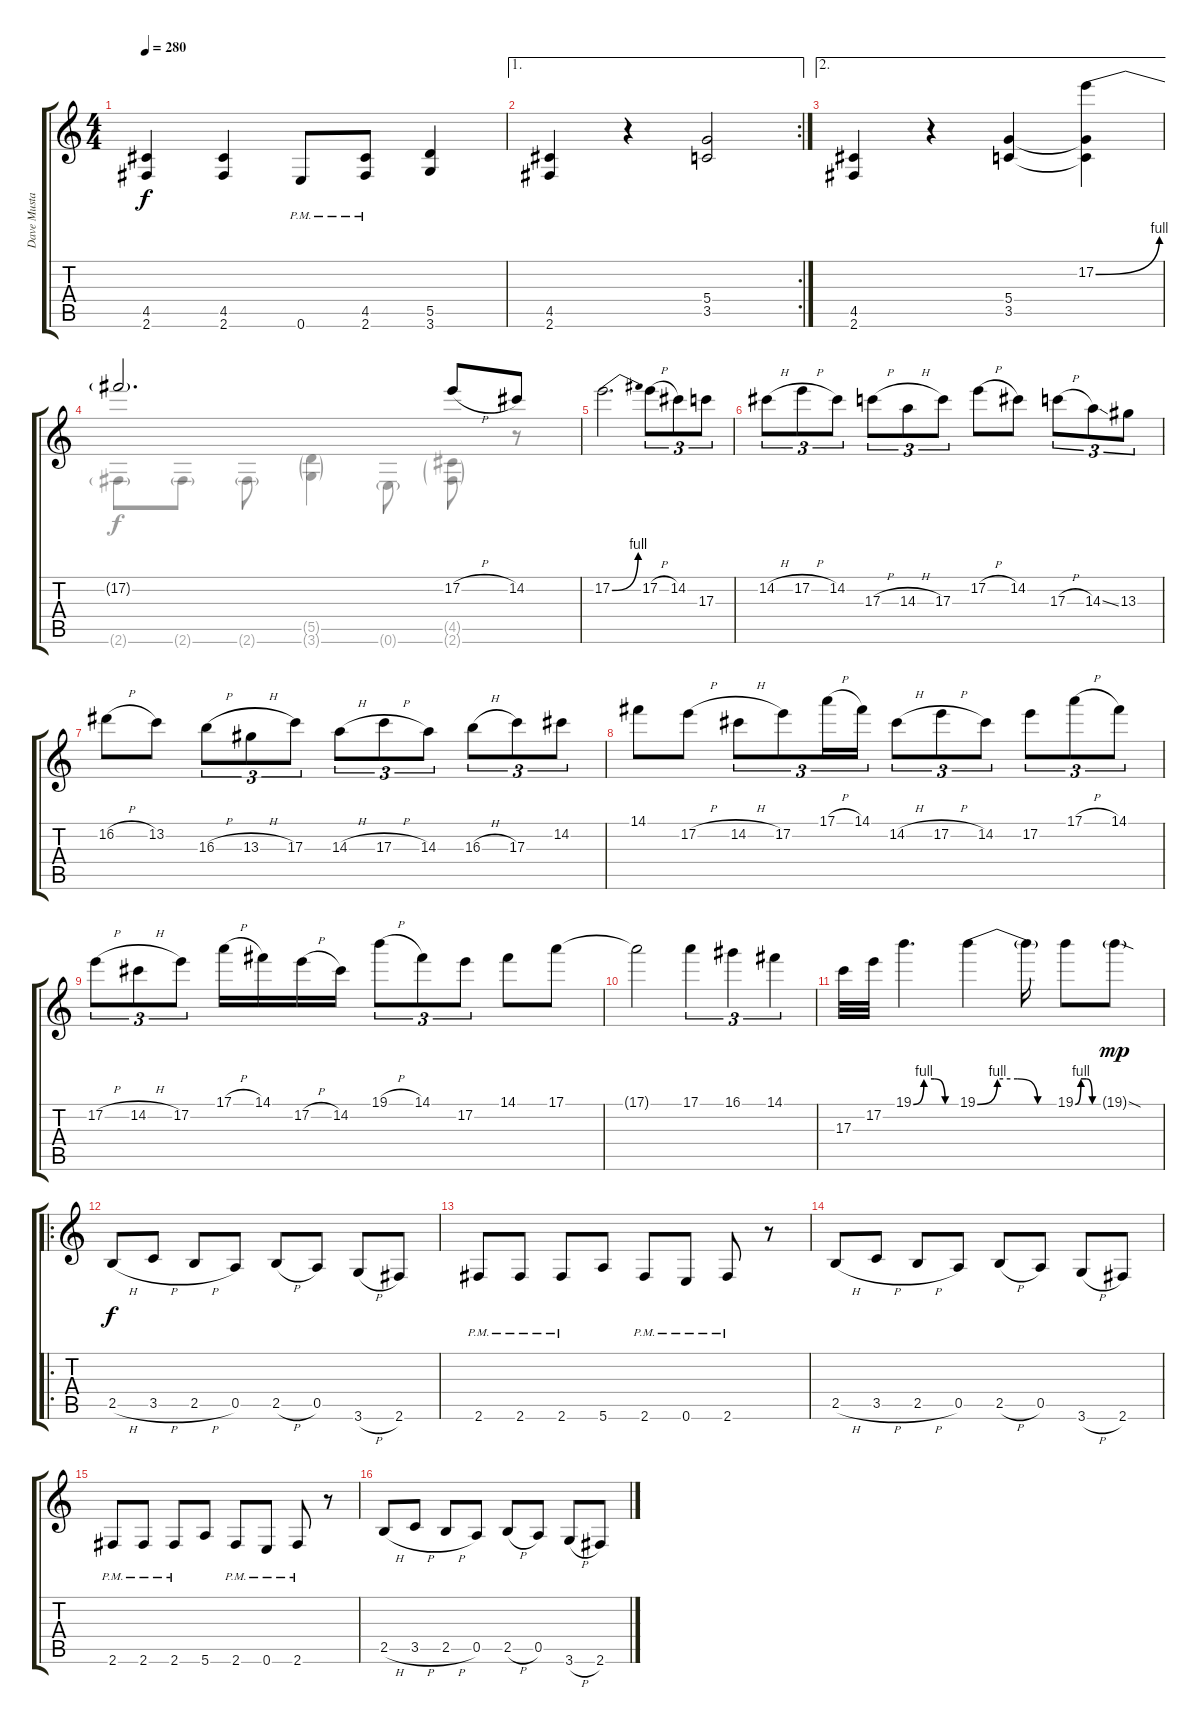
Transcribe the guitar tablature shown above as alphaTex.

\track ("Dave Mustaine" "Dave Musta") {instrument distortionguitar}
\staff {score tabs}
\tuning (E4 B3 G3 D3 A2 E2) {hide}
\voice
\ts (4 4)
\tempo 280
\clef g2
\ks c
(4.5 2.6).4{dy f} (4.5 2.6).4 0.6{pm}.8 (4.5 2.6{pm}).8 (5.5 3.6).4 |
\ae 1
\rc 2
(4.5 2.6).4 r.4 (5.4 3.5).2 |
\ae 2
(4.5 2.6).4 r.4 (5.4 3.5).4 (17.2{be (bend 0 0 60 4)} 5.4{t} 3.5{t}).4 |
17.2{t}.2{d} 17.2{h}.8 14.2.8 |
17.2{be (bend 0 0 60 4)}.2{d} 17.2{h}.8{tu (3 2)} 14.2.8{tu (3 2)} 17.3.8{tu (3 2)} |
14.2{h}.8{tu (3 2)} 17.2{h}.8{tu (3 2)} 14.2.8{tu (3 2)} 17.3{h}.8{tu (3 2)} 14.3{h}.8{tu (3 2)} 17.3.8{tu (3 2)} 17.2{h}.8 14.2.8 17.3{h}.8{tu (3 2)} 14.3{ss}.8{tu (3 2)} 13.3.8{tu (3 2)} |
16.2{h}.8 13.2.8 16.3{h}.8{tu (3 2)} 13.3{h}.8{tu (3 2)} 17.3.8{tu (3 2)} 14.3{h}.8{tu (3 2)} 17.3{h}.8{tu (3 2)} 14.3.8{tu (3 2)} 16.3{h}.8{tu (3 2)} 17.3.8{tu (3 2)} 14.2.8{tu (3 2)} |
14.1.8 17.2{h}.8 14.2{h}.8{tu (3 2)} 17.2.8{tu (3 2)} 17.1{h}.16{tu (3 2)} 14.1.16{tu (3 2)} 14.2{h}.8{tu (3 2)} 17.2{h}.8{tu (3 2)} 14.2.8{tu (3 2)} 17.2.8{tu (3 2)} 17.1{h}.8{tu (3 2)} 14.1.8{tu (3 2)} |
17.2{h}.8{tu (3 2)} 14.2{h}.8{tu (3 2)} 17.2.8{tu (3 2)} 17.1{h}.16 14.1.16 17.2{h}.16 14.2.16 19.1{h}.8{tu (3 2)} 14.1.8{tu (3 2)} 17.2.8{tu (3 2)} 14.1.8 17.1.8 |
17.1{t}.2 17.1.4{tu (3 2)} 16.1.4{tu (3 2)} 14.1.4{tu (3 2)} |
17.3.32 17.2.32 19.1{be (custom 0 0 15 4 30 4 45 0 60 0)}.4{d} 19.1{be (custom 0 0 15 4 30 4 45 0 60 0)}.4 19.1{t}.16 19.1{be (custom 0 0 15 4 30 4 45 0 60 0)}.8 19.1{sod g}.8{dy mp} |
\ro
2.5{h}.8{dy f} 3.5{h}.8 2.5{h}.8 0.5.8 2.5{h}.8 0.5.8 3.6{h}.8 2.6.8 |
2.6{pm}.8 2.6{pm}.8 2.6{pm}.8 5.6.8 2.6{pm}.8 0.6{pm}.8 2.6{pm}.8 r.8 |
2.5{h}.8 3.5{h}.8 2.5{h}.8 0.5.8 2.5{h}.8 0.5.8 3.6{h}.8 2.6.8 |
2.6{pm}.8 2.6{pm}.8 2.6{pm}.8 5.6.8 2.6{pm}.8 0.6{pm}.8 2.6{pm}.8 r.8 |
2.5{h}.8 3.5{h}.8 2.5{h}.8 0.5.8 2.5{h}.8 0.5.8 3.6{h}.8 2.6.8
\voice
\clef g2
\ottava regular
\simile none
\ks c
|
|
|
2.6{g}.8 2.6{g}.8 2.6{g}.8 (5.5{g} 3.6{g}).4 0.6{g}.8 (4.5{g} 2.6{g}).8 r.8 |
|
|
|
|
|
|
|
|
|
|
|
